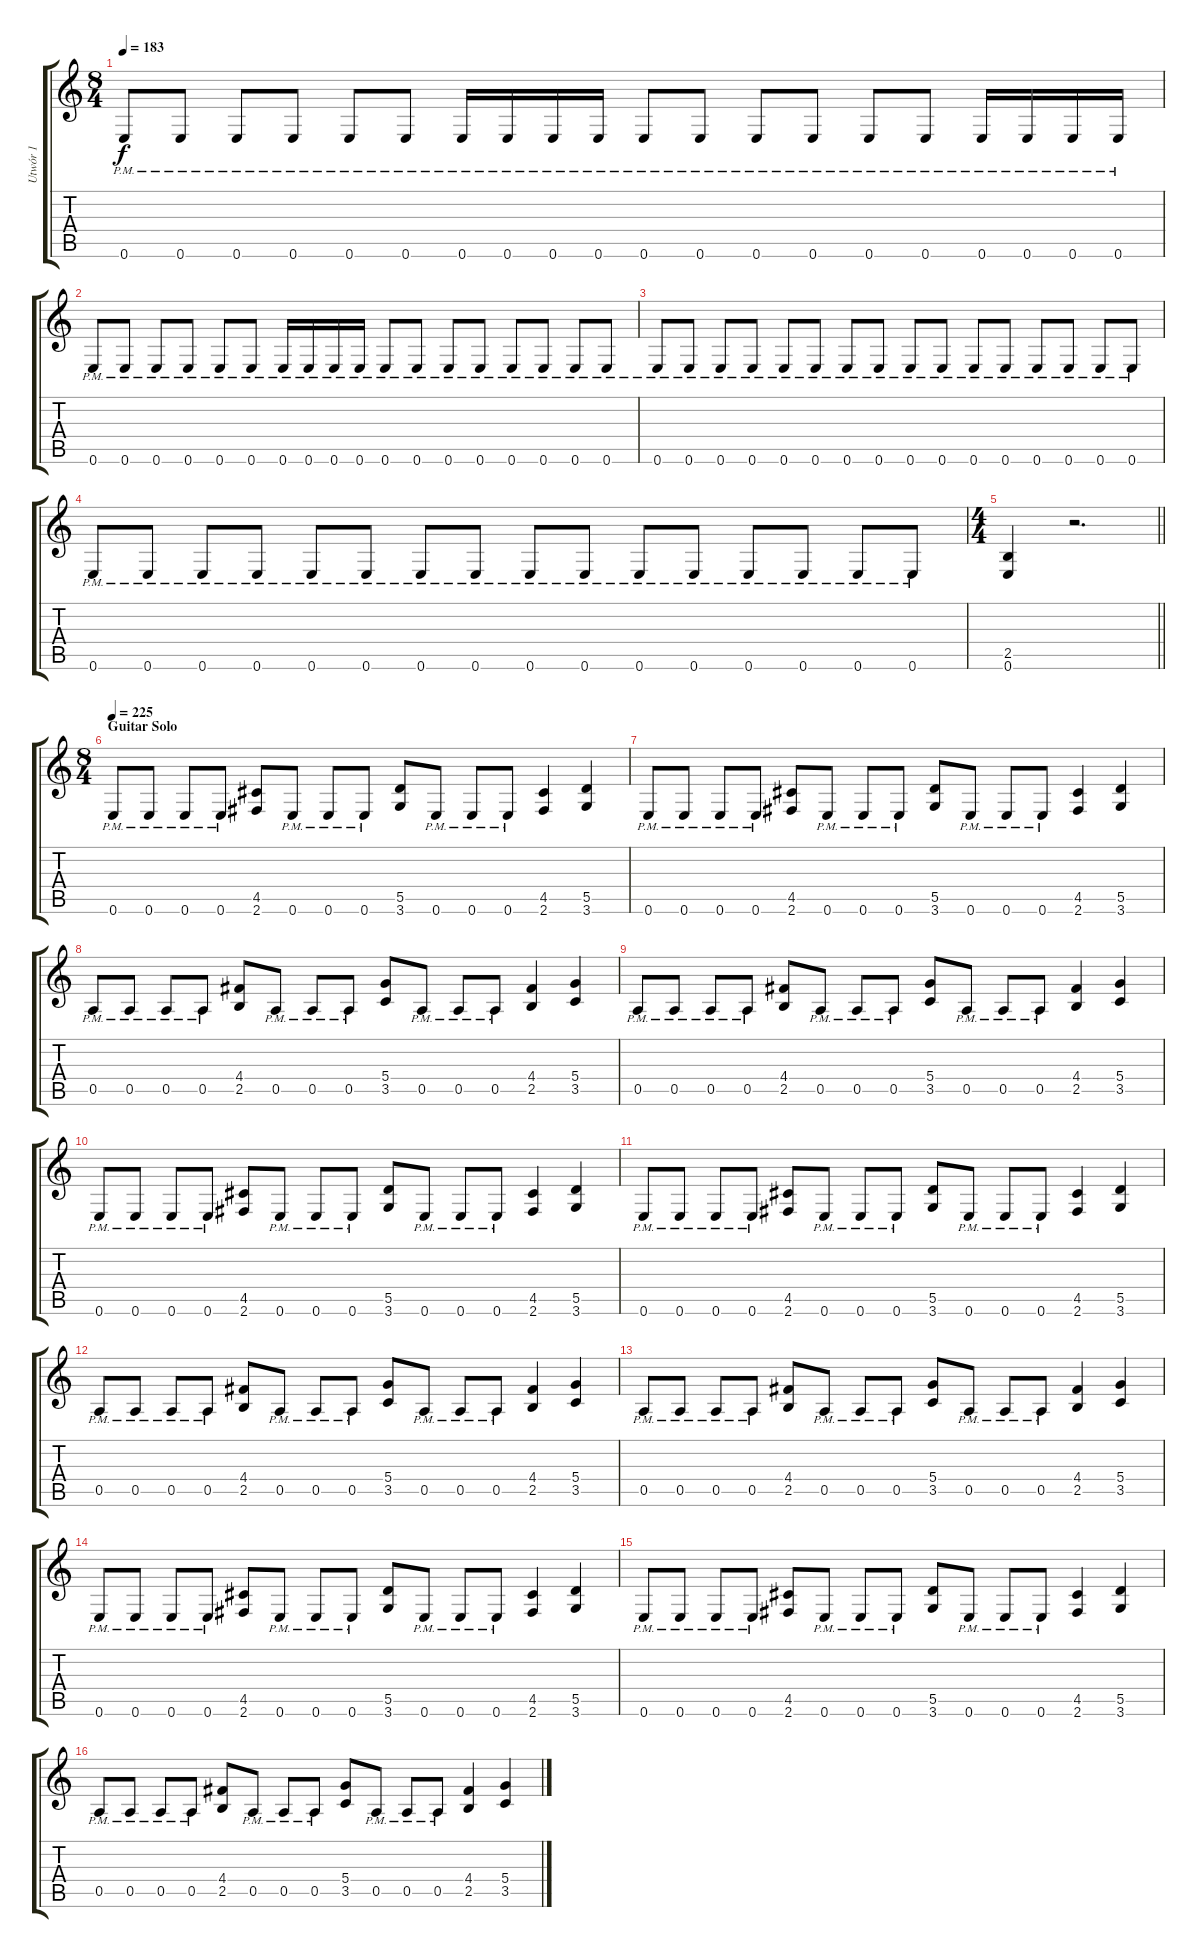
\track ("Utwór 1" "Utwór 1") {instrument distortionguitar}
\staff {score tabs}
\tuning (E4 B3 G3 D3 A2 E2) {hide}
\ts (8 4)
\tempo 183
\clef g2
\ks c
0.6{pm}.8{dy f} 0.6{pm}.8 0.6{pm}.8 0.6{pm}.8 0.6{pm}.8 0.6{pm}.8 0.6{pm}.16 0.6{pm}.16 0.6{pm}.16 0.6{pm}.16 0.6{pm}.8 0.6{pm}.8 0.6{pm}.8 0.6{pm}.8 0.6{pm}.8 0.6{pm}.8 0.6{pm}.16 0.6{pm}.16 0.6{pm}.16 0.6{pm}.16 |
0.6{pm}.8 0.6{pm}.8 0.6{pm}.8 0.6{pm}.8 0.6{pm}.8 0.6{pm}.8 0.6{pm}.16 0.6{pm}.16 0.6{pm}.16 0.6{pm}.16 0.6{pm}.8 0.6{pm}.8 0.6{pm}.8 0.6{pm}.8 0.6{pm}.8 0.6{pm}.8 0.6{pm}.8 0.6{pm}.8 |
0.6{pm}.8 0.6{pm}.8 0.6{pm}.8 0.6{pm}.8 0.6{pm}.8 0.6{pm}.8 0.6{pm}.8 0.6{pm}.8 0.6{pm}.8 0.6{pm}.8 0.6{pm}.8 0.6{pm}.8 0.6{pm}.8 0.6{pm}.8 0.6{pm}.8 0.6{pm}.8 |
0.6{pm}.8 0.6{pm}.8 0.6{pm}.8 0.6{pm}.8 0.6{pm}.8 0.6{pm}.8 0.6{pm}.8 0.6{pm}.8 0.6{pm}.8 0.6{pm}.8 0.6{pm}.8 0.6{pm}.8 0.6{pm}.8 0.6{pm}.8 0.6{pm}.8 0.6{pm}.8 |
\ts (4 4)
\barLineRight lightlight
(2.5 0.6).4 r.2{d} |
\ts (8 4)
\section ("" "Guitar Solo")
\tempo 225
0.6{pm}.8 0.6{pm}.8 0.6{pm}.8 0.6{pm}.8 (4.5 2.6).8 0.6{pm}.8 0.6{pm}.8 0.6{pm}.8 (5.5 3.6).8 0.6{pm}.8 0.6{pm}.8 0.6{pm}.8 (4.5 2.6).4 (5.5 3.6).4 |
0.6{pm}.8 0.6{pm}.8 0.6{pm}.8 0.6{pm}.8 (4.5 2.6).8 0.6{pm}.8 0.6{pm}.8 0.6{pm}.8 (5.5 3.6).8 0.6{pm}.8 0.6{pm}.8 0.6{pm}.8 (4.5 2.6).4 (5.5 3.6).4 |
0.5{pm}.8 0.5{pm}.8 0.5{pm}.8 0.5{pm}.8 (4.4 2.5).8 0.5{pm}.8 0.5{pm}.8 0.5{pm}.8 (5.4 3.5).8 0.5{pm}.8 0.5{pm}.8 0.5{pm}.8 (4.4 2.5).4 (5.4 3.5).4 |
0.5{pm}.8 0.5{pm}.8 0.5{pm}.8 0.5{pm}.8 (4.4 2.5).8 0.5{pm}.8 0.5{pm}.8 0.5{pm}.8 (5.4 3.5).8 0.5{pm}.8 0.5{pm}.8 0.5{pm}.8 (4.4 2.5).4 (5.4 3.5).4 |
0.6{pm}.8 0.6{pm}.8 0.6{pm}.8 0.6{pm}.8 (4.5 2.6).8 0.6{pm}.8 0.6{pm}.8 0.6{pm}.8 (5.5 3.6).8 0.6{pm}.8 0.6{pm}.8 0.6{pm}.8 (4.5 2.6).4 (5.5 3.6).4 |
0.6{pm}.8 0.6{pm}.8 0.6{pm}.8 0.6{pm}.8 (4.5 2.6).8 0.6{pm}.8 0.6{pm}.8 0.6{pm}.8 (5.5 3.6).8 0.6{pm}.8 0.6{pm}.8 0.6{pm}.8 (4.5 2.6).4 (5.5 3.6).4 |
0.5{pm}.8 0.5{pm}.8 0.5{pm}.8 0.5{pm}.8 (4.4 2.5).8 0.5{pm}.8 0.5{pm}.8 0.5{pm}.8 (5.4 3.5).8 0.5{pm}.8 0.5{pm}.8 0.5{pm}.8 (4.4 2.5).4 (5.4 3.5).4 |
0.5{pm}.8 0.5{pm}.8 0.5{pm}.8 0.5{pm}.8 (4.4 2.5).8 0.5{pm}.8 0.5{pm}.8 0.5{pm}.8 (5.4 3.5).8 0.5{pm}.8 0.5{pm}.8 0.5{pm}.8 (4.4 2.5).4 (5.4 3.5).4 |
0.6{pm}.8 0.6{pm}.8 0.6{pm}.8 0.6{pm}.8 (4.5 2.6).8 0.6{pm}.8 0.6{pm}.8 0.6{pm}.8 (5.5 3.6).8 0.6{pm}.8 0.6{pm}.8 0.6{pm}.8 (4.5 2.6).4 (5.5 3.6).4 |
0.6{pm}.8 0.6{pm}.8 0.6{pm}.8 0.6{pm}.8 (4.5 2.6).8 0.6{pm}.8 0.6{pm}.8 0.6{pm}.8 (5.5 3.6).8 0.6{pm}.8 0.6{pm}.8 0.6{pm}.8 (4.5 2.6).4 (5.5 3.6).4 |
0.5{pm}.8 0.5{pm}.8 0.5{pm}.8 0.5{pm}.8 (4.4 2.5).8 0.5{pm}.8 0.5{pm}.8 0.5{pm}.8 (5.4 3.5).8 0.5{pm}.8 0.5{pm}.8 0.5{pm}.8 (4.4 2.5).4 (5.4 3.5).4
